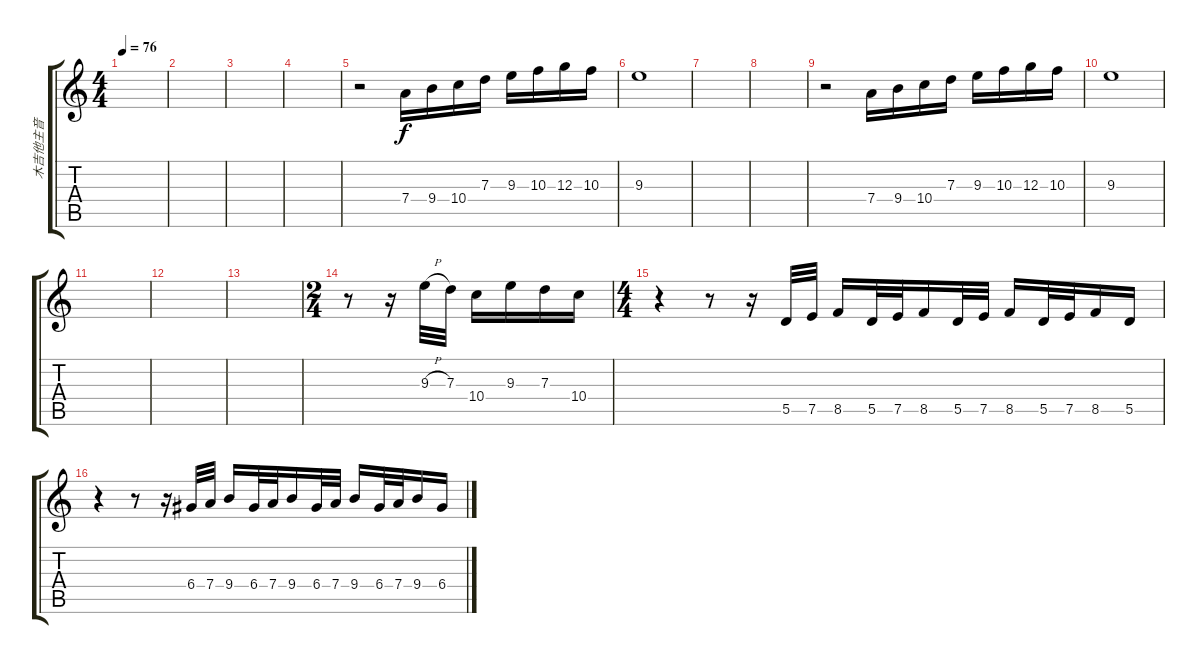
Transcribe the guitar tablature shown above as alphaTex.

\track ("木吉他主音" "木吉他主音") {instrument acousticguitarsteel}
\staff {score tabs}
\tuning (E4 B3 G3 D3 A2 E2) {hide}
\ts (4 4)
\tempo 76
\clef g2
\ks c
|
|
|
|
r.2 7.4.16 9.4.16 10.4.16 7.3.16 9.3.16 10.3.16 12.3.16 10.3.16 |
9.3.1 |
|
|
r.2 7.4.16 9.4.16 10.4.16 7.3.16 9.3.16 10.3.16 12.3.16 10.3.16 |
9.3.1 |
|
|
|
\ts (2 4)
r.8 r.16 9.3{h}.32 7.3.32 10.4.16 9.3.16 7.3.16 10.4.16 |
\ts (4 4)
r.4 r.8 r.16 5.5.32 7.5.32 8.5.16 5.5.32 7.5.32 8.5.16 5.5.32 7.5.32 8.5.16 5.5.32 7.5.32 8.5.16 5.5.16 |
r.4 r.8 r.16 6.4.32 7.4.32 9.4.16 6.4.32 7.4.32 9.4.16 6.4.32 7.4.32 9.4.16 6.4.32 7.4.32 9.4.16 6.4.16
